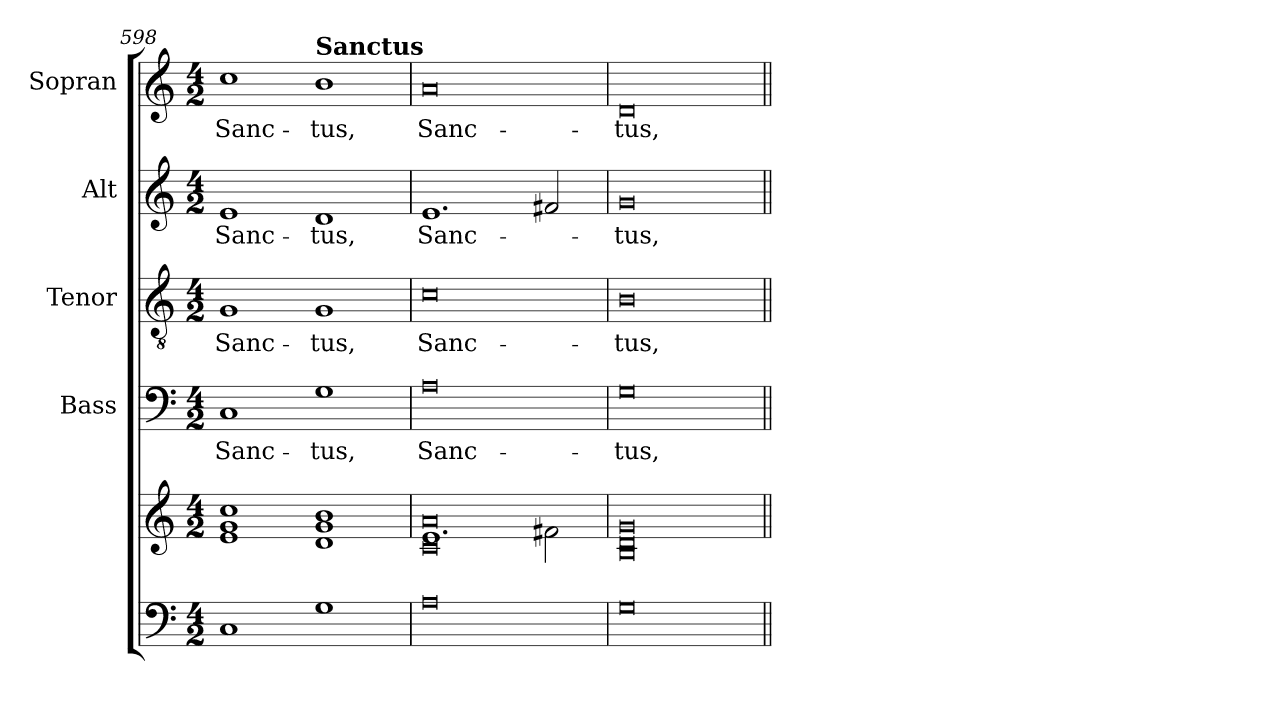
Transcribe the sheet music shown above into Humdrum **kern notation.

**kern	**kern	**kern	**text	**kern	**text	**kern	**text	**kern	**text
*part5	*part5	*part4	*part4	*part3	*part3	*part2	*part2	*part1	*part1
*staff6	*staff5	*staff4	*staff4	*staff3	*staff3	*staff2	*staff2	*staff1	*staff1
*	*	*I"Bass	*	*I"Tenor	*	*I"Alt	*	*I"Sopran	*
*	*	*I'B.	*	*I'T.	*	*I'A.	*	*I'S.	*
!!LO:LB:g=z
*clefF4	*clefG2	*clefF4	*	*clefGv2	*	*clefG2	*	*clefG2	*
*k[]	*k[]	*k[]	*	*k[]	*	*k[]	*	*k[]	*
*C:	*C:	*C:	*	*C:	*	*C:	*	*C:	*
*M4/2	*M4/2	*M4/2	*	*M4/2	*	*M4/2	*	*M4/2	*
=598	=598	=598	=598	=598	=598	=598	=598	=598	=598
!	!	!	!LO:LY:b	!	!LO:LY:b	!	!LO:LY:b	!	!LO:LY:b
1C	1e 1g 1cc	1C	Sanc-	1G	Sanc-	1e	Sanc-	1cc	Sanc-
!	!	!	!	!	!	!	!	!LO:TX:a:B:t=Sanctus	!
!	!	!	!LO:LY:b	!	!LO:LY:b	!	!LO:LY:b	!	!LO:LY:b
1G	1d 1g 1b	1G	-tus,	1G	-tus,	1d	-tus,	1b	-tus,
=599	=599	=599	=599	=599	=599	=599	=599	=599	=599
*	*^	*	*	*	*	*	*	*	*
!	!	!	!	!LO:LY:b	!	!LO:LY:b	!	!LO:LY:b	!	!LO:LY:b
0A	0c 0a	1.e	0A	Sanc-	0c	Sanc-	1.e	Sanc-	0a	Sanc-
.	.	2f#X\	.	.	.	.	2f#X/	.	.	.
=600	=600	=600	=600	=600	=600	=600	=600	=600	=600	=600
!	!	!	!	!LO:LY:b	!	!LO:LY:b	!	!LO:LY:b	!	!LO:LY:b
*	*v	*v	*	*	*	*	*	*	*	*
0G	0B 0d 0g	0G	-tus,	0B	-tus,	0g	-tus,	0d	-tus,
=||	=||	=||	=||	=||	=||	=||	=||	=||	=||
*-	*-	*-	*-	*-	*-	*-	*-	*-	*-
